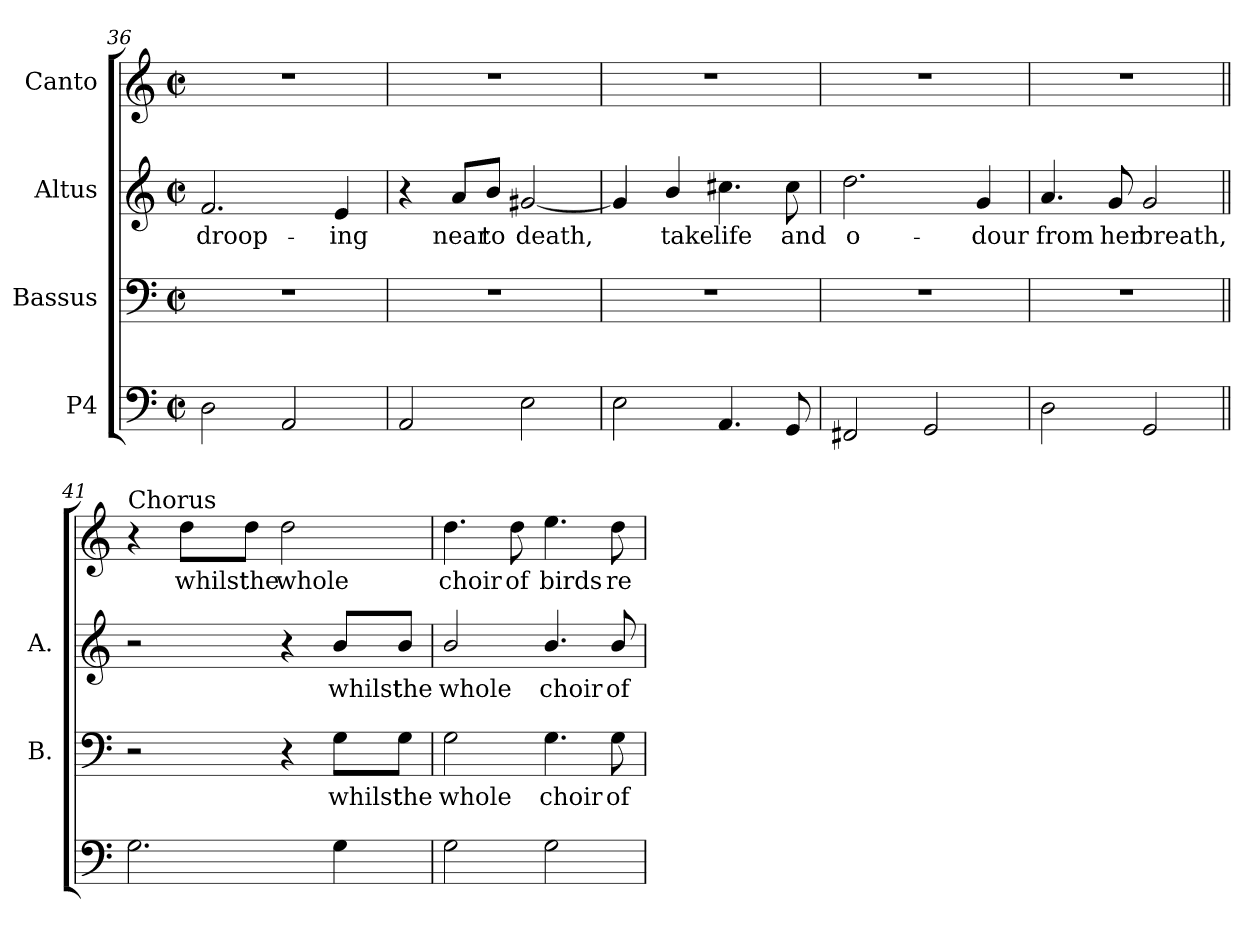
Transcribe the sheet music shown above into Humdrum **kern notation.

**kern	**kern	**text	**kern	**text	**kern	**text
*part4	*part3	*part3	*part2	*part2	*part1	*part1
*staff4	*staff3	*staff3	*staff2	*staff2	*staff1	*staff1
*I"P4	*I"Bassus	*	*I"Altus	*	*I"Canto	*
*	*I'B.	*	*I'A.	*	*	*
*clefF4	*clefF4	*	*clefG2	*	*clefG2	*
*k[]	*k[]	*	*k[]	*	*k[]	*
*C:	*C:	*	*C:	*	*C:	*
*M2/2	*M2/2	*	*M2/2	*	*M2/2	*
*met(c|)	*met(c|)	*	*met(c|)	*	*met(c|)	*
=36	=36	=36	=36	=36	=36	=36
!	!	!	!	!LO:LY:b:color=#000000	!	!
2Di\	1r	.	2.fi/	droop-	1r	.
2AAi/	.	.	.	.	.	.
!	!	!	!	!LO:LY:b:color=#000000	!	!
.	.	.	4ei/	-ing	.	.
=37	=37	=37	=37	=37	=37	=37
2AAi/	1r	.	4r	.	1r	.
!	!	!	!	!LO:LY:b:color=#000000	!	!
.	.	.	8ai/L	near	.	.
!	!	!	!	!LO:LY:b:color=#000000	!	!
.	.	.	8bi/J	to	.	.
!	!	!	!	!LO:LY:b:color=#000000	!	!
2Ei\	.	.	[<2g#Xi/	death,	.	.
=38	=38	=38	=38	=38	=38	=38
2Ei\	1r	.	4g#i/]	.	1r	.
!	!	!	!	!LO:LY:b:color=#000000	!	!
.	.	.	4bi/	take	.	.
!	!	!	!	!LO:LY:b:color=#000000	!	!
4.AAi/	.	.	4.cc#Xi\	life	.	.
!	!	!	!	!LO:LY:b:color=#000000	!	!
8GGi/	.	.	8cc#i\	and	.	.
!!LO:PB:g=z
=39	=39	=39	=39	=39	=39	=39
!	!	!	!	!LO:LY:b:color=#000000	!	!
2FF#Xi/	1r	.	2.ddi\	o-	1r	.
2GGi/	.	.	.	.	.	.
!	!	!	!	!LO:LY:b:color=#000000	!	!
.	.	.	4gi/	-dour	.	.
=40	=40	=40	=40	=40	=40	=40
!	!	!	!	!LO:LY:b:color=#000000	!	!
2Di\	1r	.	4.ai/	from	1r	.
!	!	!	!	!LO:LY:b:color=#000000	!	!
.	.	.	8gi/	her	.	.
!	!	!	!	!LO:LY:b:color=#000000	!	!
2GGi/	.	.	2gi/	breath,	.	.
=41||	=41||	=41||	=41||	=41||	=41||	=41||
!	!	!	!	!	!LO:TX:a:t=Chorus	!
2.Gi\	2r	.	2r	.	4r	.
!	!	!	!	!	!	!LO:LY:b:color=#000000
.	.	.	.	.	8ddi\L	whilst
!	!	!	!	!	!	!LO:LY:b:color=#000000
.	.	.	.	.	8ddi\J	the
!	!	!	!	!	!	!LO:LY:b:color=#000000
.	4r	.	4r	.	2ddi\	whole
!	!	!LO:LY:b:color=#000000	!	!	!	!
!	!	!	!	!LO:LY:b:color=#000000	!	!
4Gi\	8Gi\L	whilst	8bi/L	whilst	.	.
!	!	!LO:LY:b:color=#000000	!	!	!	!
!	!	!	!	!LO:LY:b:color=#000000	!	!
.	8Gi\J	the	8bi/J	the	.	.
=42	=42	=42	=42	=42	=42	=42
!	!	!LO:LY:b:color=#000000	!	!	!	!
!	!	!	!	!LO:LY:b:color=#000000	!	!
!	!	!	!	!	!	!LO:LY:b:color=#000000
2Gi\	2Gi\	whole	2bi/	whole	4.ddi\	choir
!	!	!	!	!	!	!LO:LY:b:color=#000000
.	.	.	.	.	8ddi\	of
!	!	!LO:LY:b:color=#000000	!	!	!	!
!	!	!	!	!LO:LY:b:color=#000000	!	!
!	!	!	!	!	!	!LO:LY:b:color=#000000
2Gi\	4.Gi\	choir	4.bi/	choir	4.eei\	birds
!	!	!LO:LY:b:color=#000000	!	!	!	!
!	!	!	!	!LO:LY:b:color=#000000	!	!
!	!	!	!	!	!	!LO:LY:b:color=#000000
.	8Gi\	of	8bi/	of	8ddi\	re-
=	=	=	=	=	=	=
*-	*-	*-	*-	*-	*-	*-
